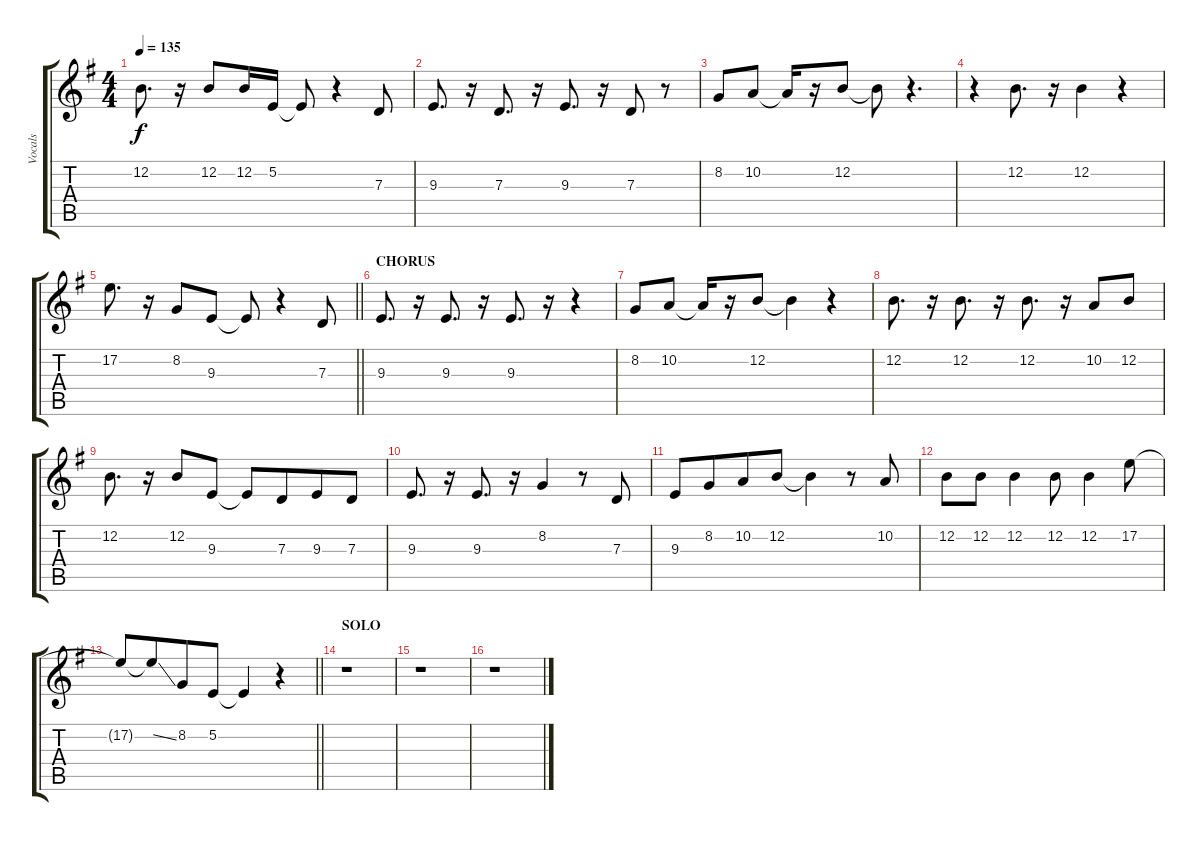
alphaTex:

\track ("Vocals" "Vocals") {instrument harmonica}
\staff {score tabs}
\tuning (E4 B3 G3 D3 A2 E2) {hide}
\ts (4 4)
\tempo 135
\clef g2
\ks eminor
12.2.8{d dy f} r.16 12.2.8 12.2.16 5.2.16 5.2{t}.8 r.4 7.3.8 |
9.3.8{d} r.16 7.3.8{d} r.16 9.3.8{d} r.16 7.3.8 r.8 |
8.2.8 10.2.8 10.2{t}.16 r.16 12.2.8 12.2{t}.8 r.4{d} |
r.4 12.2.8{d} r.16 12.2.4 r.4 |
\barLineRight lightlight
17.2.8{d} r.16 8.2.8 9.3.8 9.3{t}.8 r.4 7.3.8 |
\section ("" "CHORUS")
9.3.8{d} r.16 9.3.8{d} r.16 9.3.8{d} r.16 r.4 |
8.2.8 10.2.8 10.2{t}.16 r.16 12.2.8 12.2{t}.4 r.4 |
12.2.8{d} r.16 12.2.8{d} r.16 12.2.8{d} r.16 10.2.8 12.2.8 |
12.2.8{d} r.16 12.2.8 9.3.8 9.3{t}.8 7.3.8{beam merge} 9.3.8 7.3.8 |
9.3.8{d} r.16 9.3.8{d} r.16 8.2.4 r.8 7.3.8 |
9.3.8 8.2.8{beam merge} 10.2.8 12.2.8 12.2{t}.4 r.8 10.2.8 |
12.2.8 12.2.8{beam merge} 12.2.4 12.2.8 12.2.4 17.2.8 |
\barLineRight lightlight
17.2{t}.8 17.2{ss t}.8{beam merge} 8.2.8 5.2.8 5.2{t}.4 r.4 |
\section ("" "SOLO")
r.1 |
r.1 |
r.1
